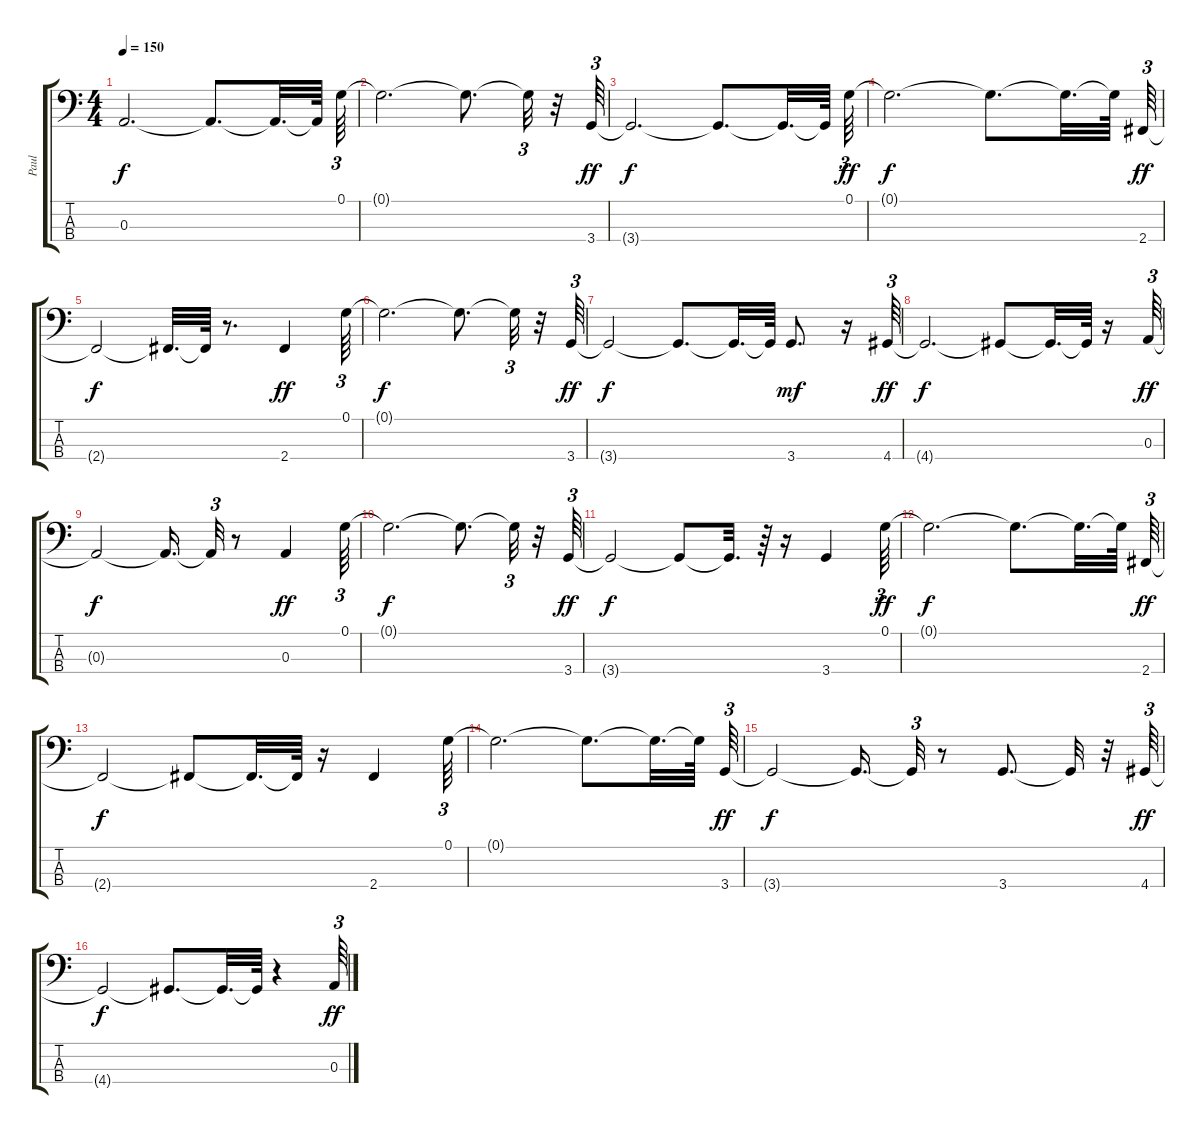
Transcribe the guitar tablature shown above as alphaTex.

\track ("Paul" "Paul") {instrument electricbassfinger}
\staff {score tabs}
\tuning (G2 D2 A1 E1) {hide}
\ts (4 4)
\tempo 150
\clef f4
\ks c
0.3{t}.2{d dy f} 0.3{t}.8{d} 0.3{t}.32{d} 0.3{t}.64 0.1.64{tu (3 2)} |
0.1{t}.2{d} 0.1{t}.8{d} 0.1{t}.32{tu (3 2)} r.32 3.4.64{tu (3 2) dy ff} |
3.4{t}.2{d dy f} 3.4{t}.8{d} 3.4{t}.32{d} 3.4{t}.64 0.1.64{tu (3 2) dy ff} |
0.1{t}.2{d dy f} 0.1{t}.8{d} 0.1{t}.32{d} 0.1{t}.64 2.4.64{tu (3 2) dy ff} |
2.4{t}.2{dy f} 2.4{t}.32{d} 2.4{t}.64 r.8{d} 2.4.4{dy ff} 0.1.64{tu (3 2)} |
0.1{t}.2{d dy f} 0.1{t}.8{d} 0.1{t}.32{tu (3 2)} r.32 3.4.64{tu (3 2) dy ff} |
3.4{t}.2{dy f} 3.4{t}.8{d} 3.4{t}.32{d} 3.4{t}.64 3.4.8{d dy mf} r.16 4.4.64{tu (3 2) dy ff} |
4.4{t}.2{d dy f} 4.4{t}.8 4.4{t}.32{d} 4.4{t}.64 r.16 0.3.64{tu (3 2) dy ff} |
0.3{t}.2{dy f} 0.3{t}.16{d} 0.3{t}.32{tu (3 2)} r.8 0.3.4{dy ff} 0.1.64{tu (3 2)} |
0.1{t}.2{d dy f} 0.1{t}.8{d} 0.1{t}.32{tu (3 2)} r.32 3.4.64{tu (3 2) dy ff} |
3.4{t}.2{dy f} 3.4{t}.8 3.4{t}.32{d} r.64 r.16 3.4.4 0.1.64{tu (3 2) dy ff} |
0.1{t}.2{d dy f} 0.1{t}.8{d} 0.1{t}.32{d} 0.1{t}.64 2.4.64{tu (3 2) dy ff} |
2.4{t}.2{dy f} 2.4{t}.8 2.4{t}.32{d} 2.4{t}.64 r.16 2.4.4 0.1.64{tu (3 2)} |
0.1{t}.2{d} 0.1{t}.8{d} 0.1{t}.32{d} 0.1{t}.64 3.4.64{tu (3 2) dy ff} |
3.4{t}.2{dy f} 3.4{t}.16{d} 3.4{t}.32{tu (3 2)} r.8 3.4.8{d} 3.4{t}.32 r.32 4.4.64{tu (3 2) dy ff} |
4.4{t}.2{dy f} 4.4{t}.8{d} 4.4{t}.32{d} 4.4{t}.64 r.4 0.3.64{tu (3 2) dy ff}
